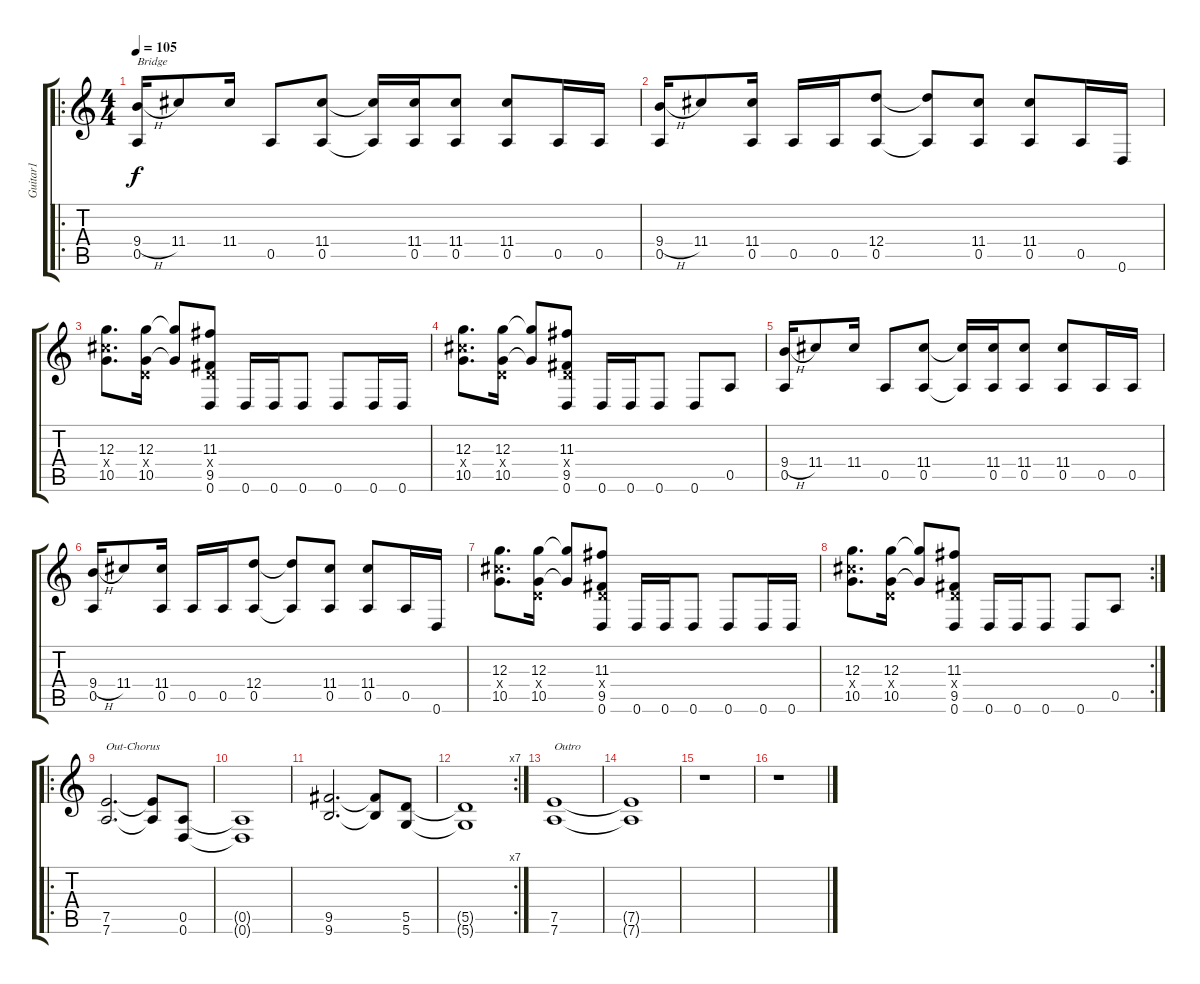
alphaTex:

\track ("Guitar1" "Guitar1") {instrument acousticguitarsteel}
\staff {score tabs}
\tuning (E4 B3 G3 D3 A2 D2) {hide}
\ro
\ts (4 4)
\tempo 105
\clef g2
\ks c
(9.4{h} 0.5).16{txt "Bridge" dy f} 11.4.8 11.4.16 0.5.8 (11.4 0.5).8 (11.4{t} 0.5{t}).16 (11.4 0.5).16 (11.4 0.5).8 (11.4 0.5).8 0.5.16 0.5.16 |
(9.4{h} 0.5).16 11.4.8 (11.4 0.5).16 0.5.16 0.5.16 (12.4 0.5).8 (12.4{t} 0.5{t}).8 (11.4 0.5).8 (11.4 0.5).8 0.5.16 0.6.16 |
(12.3 11.4{x} 10.5).8{d} (12.3 0.4{x} 10.5).16 (12.3{t} 10.5{t}).8 (11.3 0.4{x} 9.5 0.6).8 0.6.16 0.6.16 0.6.8 0.6.8 0.6.16 0.6.16 |
(12.3 11.4{x} 10.5).8{d} (12.3 0.4{x} 10.5).16 (12.3{t} 10.5{t}).8 (11.3 0.4{x} 9.5 0.6).8 0.6.16 0.6.16 0.6.8 0.6.8 0.5.8 |
(9.4{h} 0.5).16 11.4.8 11.4.16 0.5.8 (11.4 0.5).8 (11.4{t} 0.5{t}).16 (11.4 0.5).16 (11.4 0.5).8 (11.4 0.5).8 0.5.16 0.5.16 |
(9.4{h} 0.5).16 11.4.8 (11.4 0.5).16 0.5.16 0.5.16 (12.4 0.5).8 (12.4{t} 0.5{t}).8 (11.4 0.5).8 (11.4 0.5).8 0.5.16 0.6.16 |
(12.3 11.4{x} 10.5).8{d} (12.3 0.4{x} 10.5).16 (12.3{t} 10.5{t}).8 (11.3 0.4{x} 9.5 0.6).8 0.6.16 0.6.16 0.6.8 0.6.8 0.6.16 0.6.16 |
\rc 2
(12.3 11.4{x} 10.5).8{d} (12.3 0.4{x} 10.5).16 (12.3{t} 10.5{t}).8 (11.3 0.4{x} 9.5 0.6).8 0.6.16 0.6.16 0.6.8 0.6.8 0.5.8 |
\ro
(7.5 7.6).2{d txt "Out-Chorus"} (7.5{t} 7.6{t}).8 (0.5 0.6).8 |
(0.5{t} 0.6{t}).1 |
(9.5 9.6).2{d} (9.5{t} 9.6{t}).8 (5.5 5.6).8 |
\rc 7
(5.5{t} 5.6{t}).1 |
(7.5 7.6).1{txt "Outro"} |
(7.5{t} 7.6{t}).1 |
r.1 |
r.1
